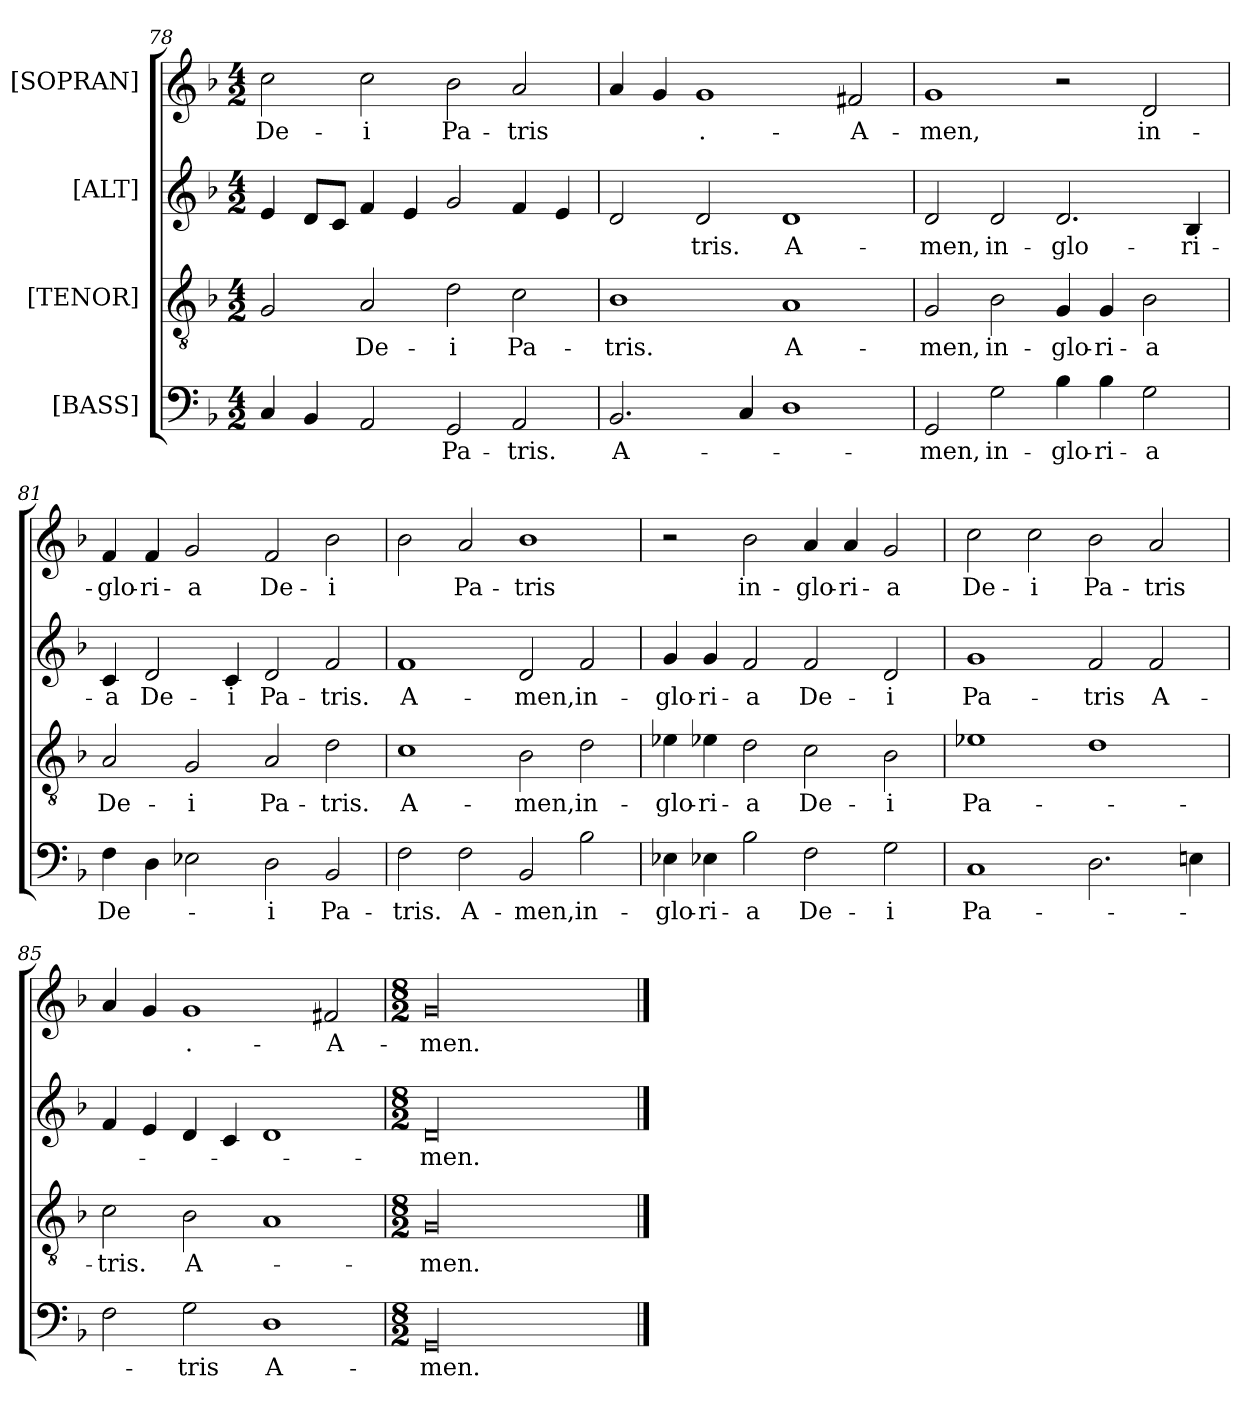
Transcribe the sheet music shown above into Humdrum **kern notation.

**kern	**text	**kern	**text	**kern	**text	**kern	**text
*part4	*part4	*part3	*part3	*part2	*part2	*part1	*part1
*staff4	*staff4	*staff3	*staff3	*staff2	*staff2	*staff1	*staff1
*I"[BASS]	*	*I"[TENOR]	*	*I"[ALT]	*	*I"[SOPRAN]	*
*clefF4	*	*clefGv2	*	*clefG2	*	*clefG2	*
*k[b-]	*	*k[b-]	*	*k[b-]	*	*k[b-]	*
*M4/2	*	*M4/2	*	*M4/2	*	*M4/2	*
=78	=78	=78	=78	=78	=78	=78	=78
4C/	.	2G/	.	4e/	.	2cc\	De-
4BB-/	.	.	.	8d/L	.	.	.
.	.	.	.	8c/J	.	.	.
2AA/	.	2A/	De-	4f/	.	2cc\	-i
.	.	.	.	4e/	.	.	.
2GG/	Pa-	2d\	-i	2g/	.	2b-\	Pa-
2AA/	-tris.	2c\	Pa-	4f/	.	2a/	-tris
.	.	.	.	4e/	.	.	.
=79	=79	=79	=79	=79	=79	=79	=79
2.BB-/	A-	1B-\	-tris.	2d/	.	4a/	.
.	.	.	.	.	.	4g/	.
.	.	.	.	2d/	-tris.	1g/	.-
4C/	.	.	.	.	.	.	.
1D\	.	1A/	A-	1d/	A-	.	.
.	.	.	.	.	.	2f#X/	A-
=80	=80	=80	=80	=80	=80	=80	=80
2GG/	-men,	2G/	-men,	2d/	-men,	1g/	-men,
2G\	in-	2B-\	in-	2d/	in-	.	.
4B-\	glo-	4G/	glo-	2.d/	glo-	2r	.
4B-\	-ri-	4G/	-ri-	.	.	.	.
2G\	-a	2B-\	-a	.	.	2d/	in-
.	.	.	.	4B-/	-ri-	.	.
=81	=81	=81	=81	=81	=81	=81	=81
4F\	De-	2A/	De-	4c/	-a	4f/	glo-
4D\	.	.	.	2d/	De-	4f/	-ri-
2E-X\	.	2G/	-i	.	.	2g/	-a
.	.	.	.	4c/	-i	.	.
2D\	-i	2A/	Pa-	2d/	Pa-	2f/	De-
2BB-/	Pa-	2d\	-tris.	2f/	-tris.	2b-\	-i
=82	=82	=82	=82	=82	=82	=82	=82
2F\	-tris.	1c\	A-	1f/	A-	2b-\	.
2F\	A-	.	.	.	.	2a/	Pa-
2BB-/	-men,	2B-\	-men,	2d/	-men,	1b-\	-tris
2B-\	in-	2d\	in-	2f/	in-	.	.
=83	=83	=83	=83	=83	=83	=83	=83
4E-X\	glo-	4e-X\	glo-	4g/	glo-	2r	.
4E-X\	-ri-	4e-X\	-ri-	4g/	-ri-	.	.
2B-\	-a	2d\	-a	2f/	-a	2b-\	in-
2F\	De-	2c\	De-	2f/	De-	4a/	glo-
.	.	.	.	.	.	4a/	-ri-
2G\	-i	2B-\	-i	2d/	-i	2g/	-a
=84	=84	=84	=84	=84	=84	=84	=84
1C/	Pa-	1e-X\	Pa-	1g/	Pa-	2cc\	De-
.	.	.	.	.	.	2cc\	-i
2.D\	.	1d\	.	2f/	-tris	2b-\	Pa-
.	.	.	.	2f/	A-	2a/	-tris
4En\	.	.	.	.	.	.	.
=85	=85	=85	=85	=85	=85	=85	=85
2F\	.	2c\	-tris.	4f/	.	4a/	.
.	.	.	.	4e/	.	4g/	.
2G\	-tris	2B-\	A-	4d/	.	1g/	.-
.	.	.	.	4c/	.	.	.
1D\	A-	1A/	.	1d/	.	.	.
.	.	.	.	.	.	2f#X/	A-
=86	=86	=86	=86	=86	=86	=86	=86
*M8/2	*	*M8/2	*	*M8/2	*	*M8/2	*
00GG/	-men.	00G/	-men.	00d/	-men.	00g/	-men.
==	==	==	==	==	==	==	==
*-	*-	*-	*-	*-	*-	*-	*-
